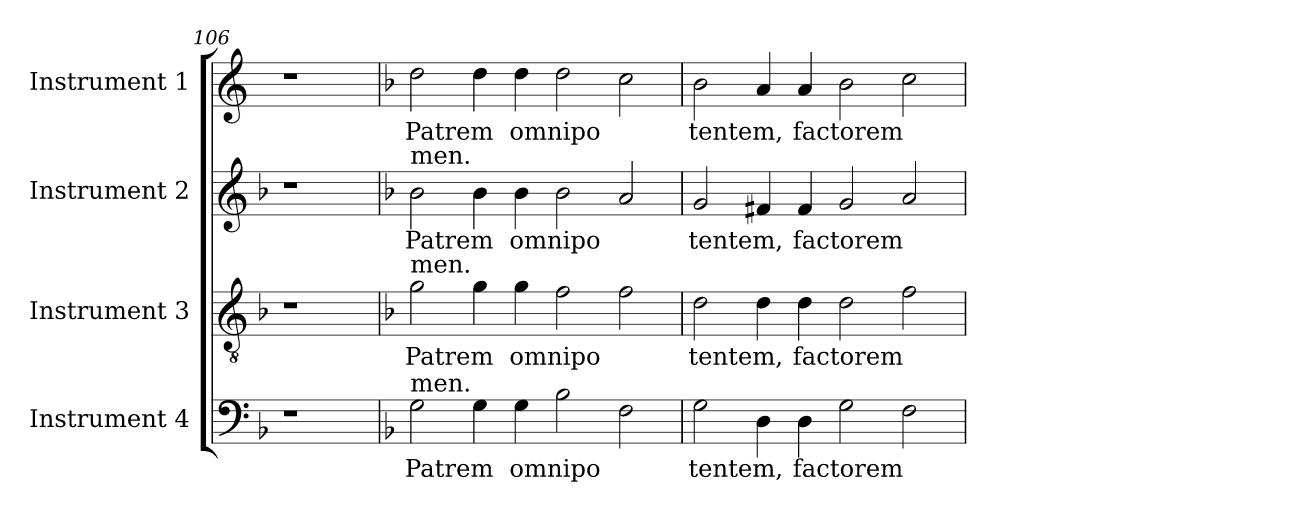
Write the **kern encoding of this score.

**kern	**text	**kern	**text	**kern	**text	**kern	**text
*part4	*part4	*part3	*part3	*part2	*part2	*part1	*part1
*staff4	*staff4	*staff3	*staff3	*staff2	*staff2	*staff1	*staff1
*I"Instrument 4	*	*I"Instrument 3	*	*I"Instrument 2	*	*I"Instrument 1	*
*clefF4	*	*clefGv2	*	*clefG2	*	*clefG2	*
*k[b-]	*	*k[b-]	*	*k[b-]	*	*k[]	*
*F:	*	*F:	*	*F:	*	*C:	*
=106	=106	=106	=106	=106	=106	=106	=106
1r	.	1r	.	1r	.	1r	.
!!LO:PB:g=z
=107!	=107!	=107!	=107!	=107!	=107!	=107!	=107!
*	*	*	*	*	*	*k[b-]	*
*	*	*	*	*	*	*F:	*
!	!	!	!	!LO:TX:a:t=men.	!	!	!
!	!	!LO:TX:a:t=men.	!	!	!	!	!
!LO:TX:a:t=men.	!	!	!	!	!	!	!
!	!LO:LY:b:cj	!	!LO:LY:b:cj	!	!LO:LY:b:cj	!	!LO:LY:b:cj
2G\	Patrem	2g\	-Patrem	2b-\	Patrem	2dd\	Patrem
!	!LO:LY:b:cj	!	!LO:LY:b:cj	!	!LO:LY:b:cj	!	!LO:LY:b:cj
4G\	.	4g\	.	4b-\	.	4dd\	.
!	!LO:LY:b:cj	!	!LO:LY:b:cj	!	!LO:LY:b:cj	!	!LO:LY:b:cj
4G\	omnipo	4g\	omnipo-	4b-\	omnipo	4dd\	omnipo
!	!LO:LY:b:cj	!	!LO:LY:b:cj	!	!LO:LY:b:cj	!	!LO:LY:b:cj
2B-\	.	2f\	--	2b-\	.	2dd\	.
!	!LO:LY:b:cj	!	!LO:LY:b:cj	!	!LO:LY:b:cj	!	!LO:LY:b:cj
2F\	.	2f\	--	2a/	.	2cc\	.
=108	=108	=108	=108	=108	=108	=108	=108
!	!LO:LY:b:cj	!	!LO:LY:b:cj	!	!LO:LY:b:cj	!	!LO:LY:b:cj
2G\	tentem,	2d\	-tentem,	2g/	tentem,	2b-\	tentem,
!	!LO:LY:b:cj	!	!LO:LY:b:cj	!	!LO:LY:b:cj	!	!LO:LY:b:cj
4D\	.	4d\	.	4f#X/	.	4a/	.
!	!LO:LY:b:cj	!	!LO:LY:b:cj	!	!LO:LY:b:cj	!	!LO:LY:b:cj
4D\	factorem	4d\	factorem	4f#/	factorem	4a/	factorem
!	!LO:LY:b:cj	!	!LO:LY:b:cj	!	!LO:LY:b:cj	!	!LO:LY:b:cj
2G\	.	2d\	.	2g/	.	2b-\	.
!	!LO:LY:b:cj	!	!LO:LY:b:cj	!	!LO:LY:b:cj	!	!LO:LY:b:cj
2F\	.	2f\	.	2a/	.	2cc\	.
=	=	=	=	=	=	=	=
*-	*-	*-	*-	*-	*-	*-	*-
